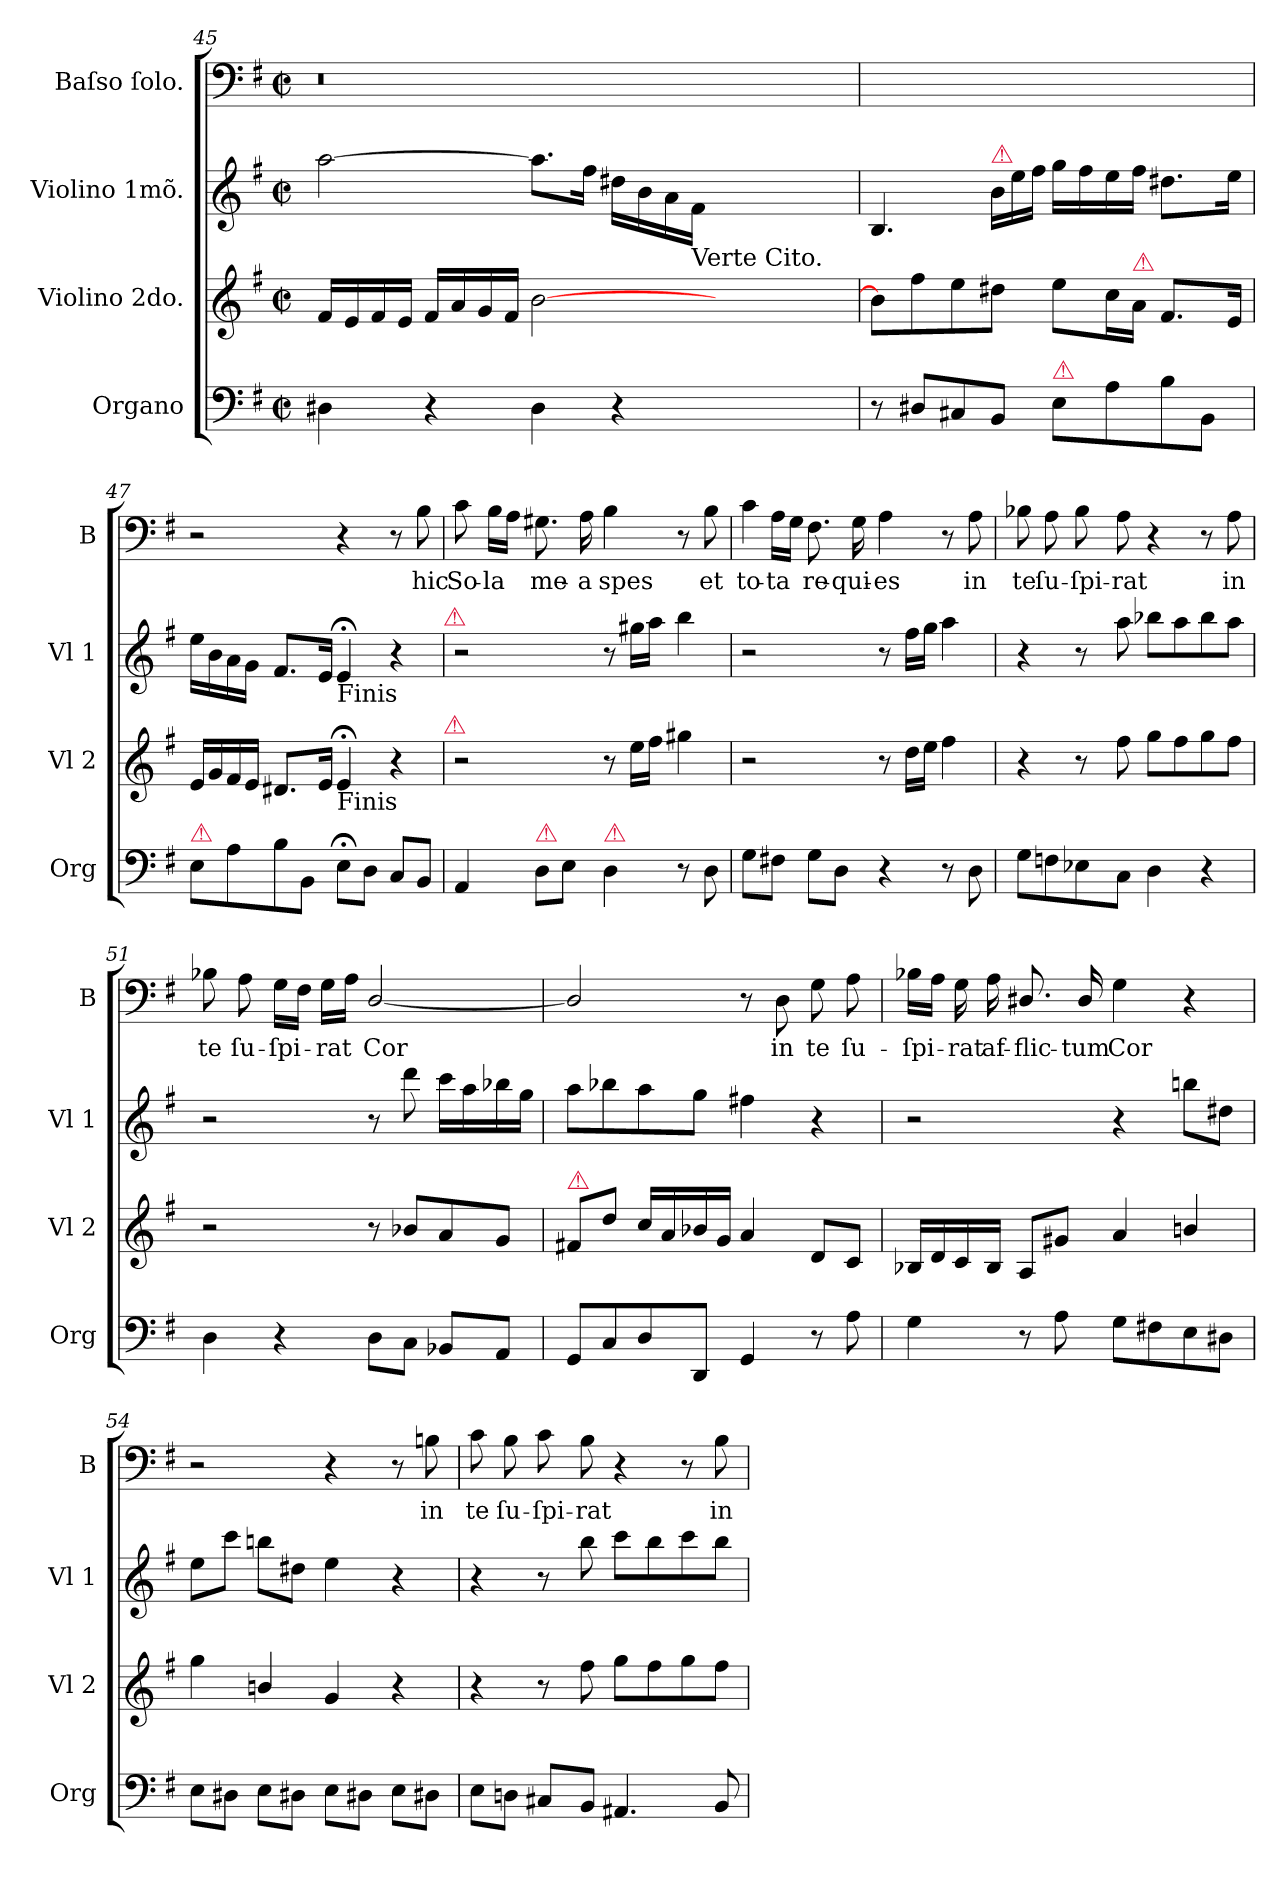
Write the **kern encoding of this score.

**kern	**kern	**dynam	**kern	**kern	**text
*part4	*part3	*part3	*part2	*part1	*part1
*staff4	*staff3	*staff3	*staff2	*staff1	*staff1
*I"Organo	*I"Violino 2do.	*	*I"Violino 1mõ.	*I"Baſso ſolo.	*
*I'Org	*I'Vl 2	*	*I'Vl 1	*I'B	*
*clefF4	*clefG2	*	*clefG2	*clefF4	*
*k[f#]	*k[f#]	*	*k[f#]	*k[f#]	*
*G:	*G:	*	*G:	*G:	*
*M2/2	*M2/2	*	*M2/2	*M2/2	*
*met(c|)	*met(c|)	*	*met(c|)	*met(c|)	*
=45	=45	=45	=45	=45	=45
4D#X\	16f#/LL	.	[2aa\	0r	.
.	16e/	.	.	.	.
.	16f#/	.	.	.	.
.	16e/JJ	.	.	.	.
4r	16f#/LL	.	.	.	.
.	16a/	.	.	.	.
.	16g/	.	.	.	.
.	16f#/JJ	.	.	.	.
4D#\	[2b\	.	8.aa\L]	.	.
.	.	.	16ff#\Jk	.	.
4r	.	.	16dd#X\LL	.	.
.	.	.	16b\	.	.
.	.	.	16a\	.	.
!	!	!	!LO:TX:b:t=Verte Cito.	!	!
.	.	.	16f#\JJ	.	.
1ryy	1ryy	.	1ryy	.	.
=46	=46	=46	=46	=46	=46
8r	8b\L]	.	4.B/	1ryy	.
8D#X/L	8ff#\	.	.	.	.
8C#X/	8ee\	.	.	.	.
*	*	*	*Xtuplet	*	*
!	!	!	!LO:TX:a:color=crimson:t=⚠	!	!
8BB/J	8dd#X\J	.	24b\LL	.	.
.	.	.	24ee\	.	.
.	.	.	24ff#\JJ	.	.
!LO:TX:a:color=crimson:t=⚠	!	!	!	!	!
8E\L	8ee\L	.	16gg\LL	.	.
.	.	.	16ff#\	.	.
8A\	16cc\L	.	16ee\	.	.
!	!LO:TX:a:color=crimson:t=⚠	!	!	!	!
.	16a\JJ	.	16ff#\JJ	.	.
8B\	8.f#/L	.	8.dd#X\L	.	.
8BB/J	.	.	.	.	.
.	16e/Jk	.	16ee\Jk	.	.
=47	=47	=47	=47	=47	=47
!LO:TX:a:color=crimson:t=⚠	!	!	!	!	!
8E\L	16e/LL	.	16ee\LL	2r	.
.	16g/	.	16b\	.	.
8A\	16f#/	.	16a\	.	.
.	16e/JJ	.	16g\JJ	.	.
8B\	8.d#X/L	.	8.f#/L	.	.
8BB/J	.	.	.	.	.
.	16e/Jk	.	16e/Jk	.	.
!	!	!	!LO:TX:b:t=Finis	!	!
!	!LO:TX:b:t=Finis	!	!	!	!
8E;<;\L	4e;</	.	4e;</	4r	.
8D\J	.	.	.	.	.
8C/L	4r	.	4r	8r	.
8BB/J	.	.	.	8B\	hic
!	!	!	!LO:TX:a:color=crimson:t=⚠	!	!
!	!LO:TX:a:color=crimson:t=⚠	!	!	!	!
=48	=48	=48	=48	=48	=48
4AA/	2r	.	2r	8c\	So-
.	.	.	.	16B\LL	-la
.	.	.	.	16A\JJ	.
!LO:TX:a:color=crimson:t=⚠	!	!	!	!	!
8D\L	.	.	.	8.G#X\	me-
8E\J	.	.	.	.	.
.	.	.	.	16A\	-a
!LO:TX:a:color=crimson:t=⚠	!	!	!	!	!
4D\	8r	.	8r	4B\	spes
.	16ee\LL	.	16gg#X\LL	.	.
.	16ff#\JJ	.	16aa\JJ	.	.
8r	4gg#X\	.	4bb\	8r	.
8D\	.	.	.	8B\	et
=49	=49	=49	=49	=49	=49
!	!	!	!	!LO:N:vis=4	!
8G\L	2r	.	2r	8c\	to-
8F#X\J	.	.	.	16A\LL	-ta
.	.	.	.	16G\JJ	.
8G\L	.	.	.	8.F#\	re-
8D\J	.	.	.	.	.
.	.	.	.	16G\	-qui-
4r	8r	.	8r	4A\	-es
.	16dd\LL	.	16ff#\LL	.	.
.	16ee\JJ	.	16gg\JJ	.	.
8r	4ff#\	.	4aa\	8r	.
8D\	.	.	.	8A\	in
=50	=50	=50	=50	=50	=50
8G\L	4r	.	4r	8B-X\	te
8Fn\	.	.	.	8A\	ſu-
8E-X\	8r	.	8r	8B-\	-ſpi-
8C\J	8ff#\	.	8aa\	8A\	-rat
4D\	8gg\L	.	8bb-X\L	4r	.
.	8ff#\	.	8aa\	.	.
4r	8gg\	.	8bb-\	8r	.
.	8ff#\J	.	8aa\J	8A\	in
=51	=51	=51	=51	=51	=51
4D\	2r	.	2r	8B-X\	te
.	.	.	.	8A\	ſu-
4r	.	.	.	16G\LL	-ſpi-
.	.	.	.	16F#\JJ	.
.	.	.	.	16G\LL	-rat
.	.	.	.	16A\JJ	.
8D\L	8r	.	8r	[2D/	Cor
8C\J	8b-X/L	.	8ddd\	.	.
8BB-X/L	8a/	.	16ccc\LL	.	.
.	.	.	16aa\	.	.
8AA/J	8g/J	.	16bb-X\	.	.
.	.	.	16gg\JJ	.	.
=52	=52	=52	=52	=52	=52
!	!LO:TX:a:color=crimson:t=⚠	!	!	!	!
8GG/L	8f#X/L	.	8aa\L	2D/]	.
8C/	8dd\J	.	8bb-X\	.	.
8D/	16cc/LL	.	8aa\	.	.
.	16a/	.	.	.	.
8DD/J	16b-X/	.	8gg\J	.	.
.	16g/JJ	.	.	.	.
!	!	!LO:DY:b	!	!	!
4GG/	4a/	pian	4ff#X\	8r	.
.	.	.	.	8D\	in
8r	8d/L	.	4r	8G\	te
8A\	8c/J	.	.	8A\	ſu-
=53	=53	=53	=53	=53	=53
4G\	16B-X/LL	.	2r	16B-X\LL	-ſpi-
.	16d/	.	.	16A\JJ	.
.	16c/	.	.	16G\	-rat
.	16B-/JJ	.	.	16A\	af-
8r	8A/L	.	.	8.D#X/	-flic-
8A\	8g#X/J	.	.	.	.
.	.	.	.	16D#/	-tum
8G\L	4a/	.	4r	4G\	Cor
8F#X\	.	.	.	.	.
8E\	4bn/	.	8bbn\L	4r	.
8D#X\J	.	.	8dd#X\J	.	.
=54	=54	=54	=54	=54	=54
8E\L	4gg\	.	8ee\L	2r	.
8D#X\J	.	.	8ccc\J	.	.
8E\L	4bn/	.	8bbn\L	.	.
8D#X\J	.	.	8dd#X\J	.	.
8E\L	4g/	.	4ee\	4r	.
8D#X\J	.	.	.	.	.
8E\L	4r	.	4r	8r	.
8D#X\J	.	.	.	8Bn\	in
=55	=55	=55	=55	=55	=55
8E\L	4r	.	4r	8c\	te
8Dn\J	.	.	.	8B\	ſu-
8C#X/L	8r	.	8r	8c\	-ſpi-
8BB/J	8ff#\	.	8bb\	8B\	-rat
4.AA#X/	8gg\L	.	8ccc\L	4r	.
.	8ff#\	.	8bb\	.	.
.	8gg\	.	8ccc\	8r	.
8BB/	8ff#\J	.	8bb\J	8B\	in
=	=	=	=	=	=
*-	*-	*-	*-	*-	*-
